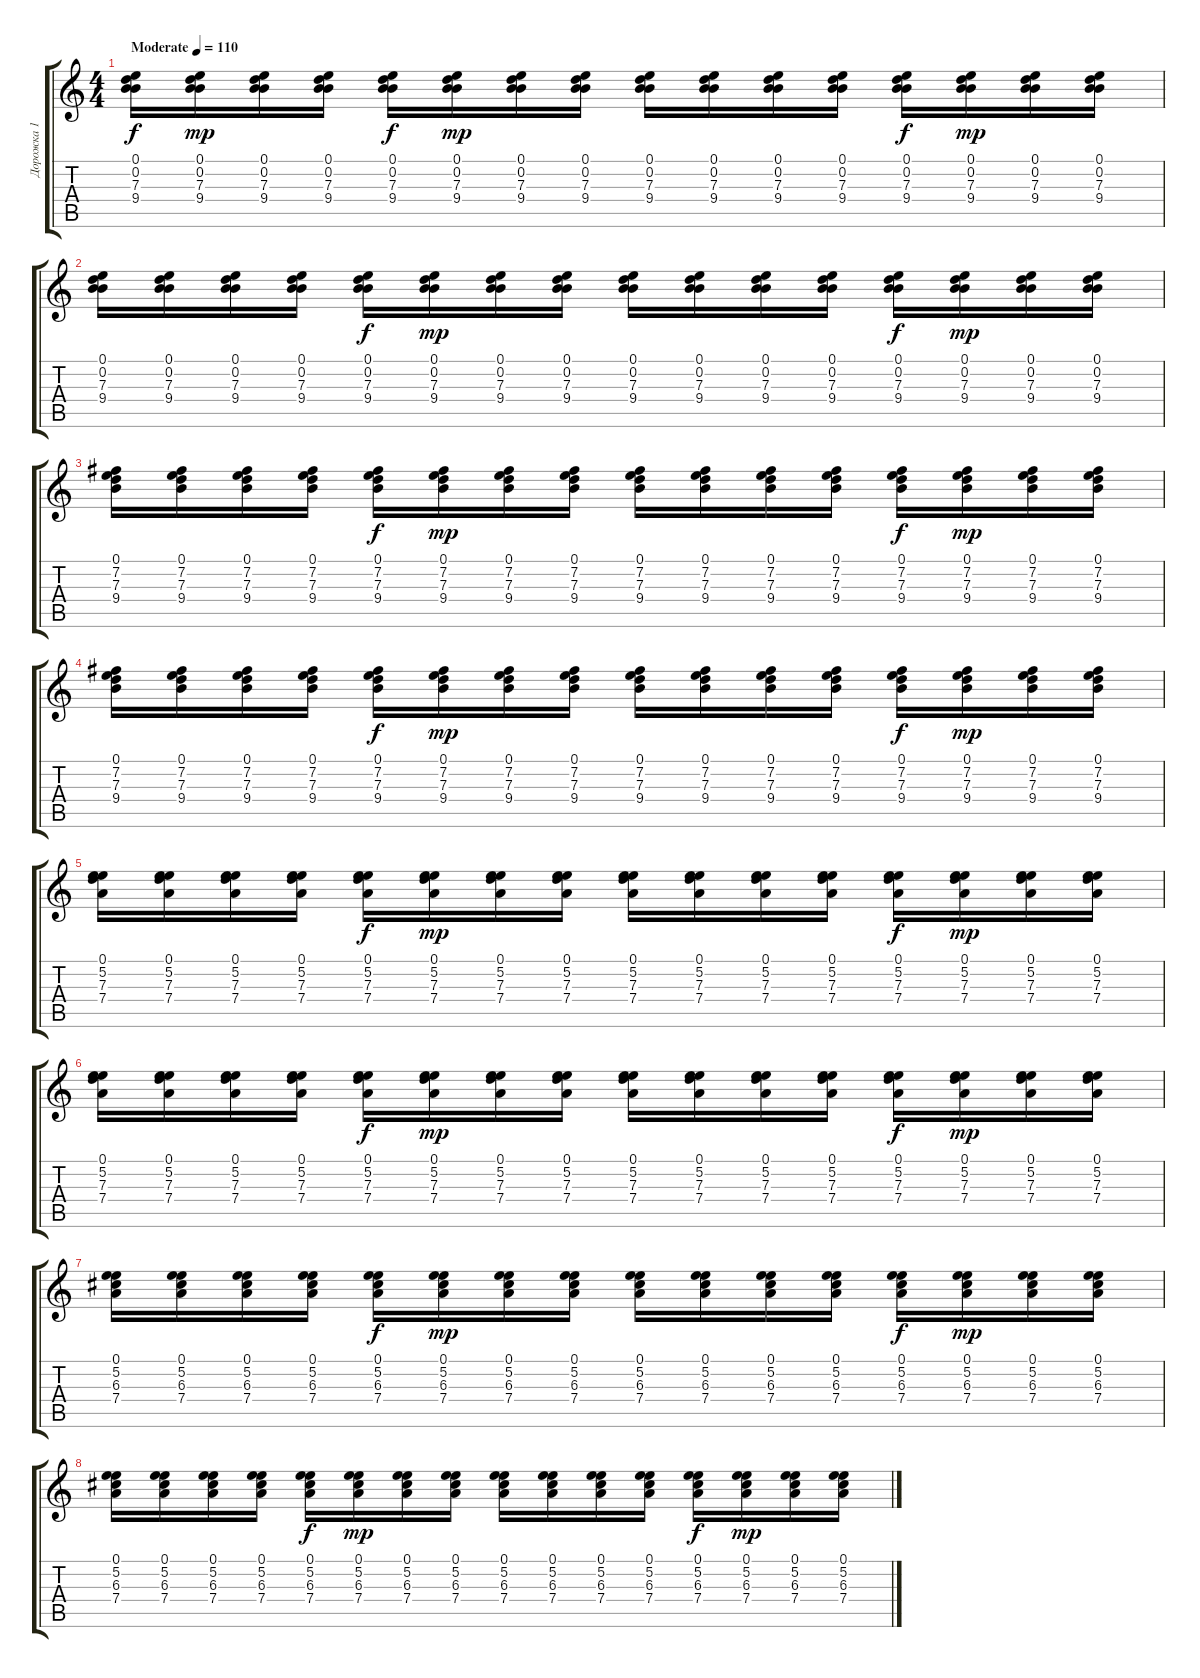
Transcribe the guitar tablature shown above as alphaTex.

\track ("Дорожка 1" "Дорожка 1") {instrument acousticguitarsteel}
\staff {score tabs}
\tuning (E4 B3 G3 D3 A2 E2) {hide}
\ts (4 4)
\tempo (110 "Moderate")
\clef g2
\ks c
(0.1 0.2 7.3 9.4).16{dy f instrument acousticguitarsteel} (0.1 0.2 7.3 9.4).16{dy mp} (0.1 0.2 7.3 9.4).16 (0.1 0.2 7.3 9.4).16 (0.1 0.2 7.3 9.4).16{dy f} (0.1 0.2 7.3 9.4).16{dy mp} (0.1 0.2 7.3 9.4).16 (0.1 0.2 7.3 9.4).16 (0.1 0.2 7.3 9.4).16 (0.1 0.2 7.3 9.4).16 (0.1 0.2 7.3 9.4).16 (0.1 0.2 7.3 9.4).16 (0.1 0.2 7.3 9.4).16{dy f} (0.1 0.2 7.3 9.4).16{dy mp} (0.1 0.2 7.3 9.4).16 (0.1 0.2 7.3 9.4).16 |
(0.1 0.2 7.3 9.4).16 (0.1 0.2 7.3 9.4).16 (0.1 0.2 7.3 9.4).16 (0.1 0.2 7.3 9.4).16 (0.1 0.2 7.3 9.4).16{dy f} (0.1 0.2 7.3 9.4).16{dy mp} (0.1 0.2 7.3 9.4).16 (0.1 0.2 7.3 9.4).16 (0.1 0.2 7.3 9.4).16 (0.1 0.2 7.3 9.4).16 (0.1 0.2 7.3 9.4).16 (0.1 0.2 7.3 9.4).16 (0.1 0.2 7.3 9.4).16{dy f} (0.1 0.2 7.3 9.4).16{dy mp} (0.1 0.2 7.3 9.4).16 (0.1 0.2 7.3 9.4).16 |
(0.1 7.2 7.3 9.4).16 (0.1 7.2 7.3 9.4).16 (0.1 7.2 7.3 9.4).16 (0.1 7.2 7.3 9.4).16 (0.1 7.2 7.3 9.4).16{dy f} (0.1 7.2 7.3 9.4).16{dy mp} (0.1 7.2 7.3 9.4).16 (0.1 7.2 7.3 9.4).16 (0.1 7.2 7.3 9.4).16 (0.1 7.2 7.3 9.4).16 (0.1 7.2 7.3 9.4).16 (0.1 7.2 7.3 9.4).16 (0.1 7.2 7.3 9.4).16{dy f} (0.1 7.2 7.3 9.4).16{dy mp} (0.1 7.2 7.3 9.4).16 (0.1 7.2 7.3 9.4).16 |
(0.1 7.2 7.3 9.4).16 (0.1 7.2 7.3 9.4).16 (0.1 7.2 7.3 9.4).16 (0.1 7.2 7.3 9.4).16 (0.1 7.2 7.3 9.4).16{dy f} (0.1 7.2 7.3 9.4).16{dy mp} (0.1 7.2 7.3 9.4).16 (0.1 7.2 7.3 9.4).16 (0.1 7.2 7.3 9.4).16 (0.1 7.2 7.3 9.4).16 (0.1 7.2 7.3 9.4).16 (0.1 7.2 7.3 9.4).16 (0.1 7.2 7.3 9.4).16{dy f} (0.1 7.2 7.3 9.4).16{dy mp} (0.1 7.2 7.3 9.4).16 (0.1 7.2 7.3 9.4).16 |
(0.1 5.2 7.3 7.4).16 (0.1 5.2 7.3 7.4).16 (0.1 5.2 7.3 7.4).16 (0.1 5.2 7.3 7.4).16 (0.1 5.2 7.3 7.4).16{dy f} (0.1 5.2 7.3 7.4).16{dy mp} (0.1 5.2 7.3 7.4).16 (0.1 5.2 7.3 7.4).16 (0.1 5.2 7.3 7.4).16 (0.1 5.2 7.3 7.4).16 (0.1 5.2 7.3 7.4).16 (0.1 5.2 7.3 7.4).16 (0.1 5.2 7.3 7.4).16{dy f} (0.1 5.2 7.3 7.4).16{dy mp} (0.1 5.2 7.3 7.4).16 (0.1 5.2 7.3 7.4).16 |
(0.1 5.2 7.3 7.4).16 (0.1 5.2 7.3 7.4).16 (0.1 5.2 7.3 7.4).16 (0.1 5.2 7.3 7.4).16 (0.1 5.2 7.3 7.4).16{dy f} (0.1 5.2 7.3 7.4).16{dy mp} (0.1 5.2 7.3 7.4).16 (0.1 5.2 7.3 7.4).16 (0.1 5.2 7.3 7.4).16 (0.1 5.2 7.3 7.4).16 (0.1 5.2 7.3 7.4).16 (0.1 5.2 7.3 7.4).16 (0.1 5.2 7.3 7.4).16{dy f} (0.1 5.2 7.3 7.4).16{dy mp} (0.1 5.2 7.3 7.4).16 (0.1 5.2 7.3 7.4).16 |
(0.1 5.2 6.3 7.4).16 (0.1 5.2 6.3 7.4).16 (0.1 5.2 6.3 7.4).16 (0.1 5.2 6.3 7.4).16 (0.1 5.2 6.3 7.4).16{dy f} (0.1 5.2 6.3 7.4).16{dy mp} (0.1 5.2 6.3 7.4).16 (0.1 5.2 6.3 7.4).16 (0.1 5.2 6.3 7.4).16 (0.1 5.2 6.3 7.4).16 (0.1 5.2 6.3 7.4).16 (0.1 5.2 6.3 7.4).16 (0.1 5.2 6.3 7.4).16{dy f} (0.1 5.2 6.3 7.4).16{dy mp} (0.1 5.2 6.3 7.4).16 (0.1 5.2 6.3 7.4).16 |
(0.1 5.2 6.3 7.4).16 (0.1 5.2 6.3 7.4).16 (0.1 5.2 6.3 7.4).16 (0.1 5.2 6.3 7.4).16 (0.1 5.2 6.3 7.4).16{dy f} (0.1 5.2 6.3 7.4).16{dy mp} (0.1 5.2 6.3 7.4).16 (0.1 5.2 6.3 7.4).16 (0.1 5.2 6.3 7.4).16 (0.1 5.2 6.3 7.4).16 (0.1 5.2 6.3 7.4).16 (0.1 5.2 6.3 7.4).16 (0.1 5.2 6.3 7.4).16{dy f} (0.1 5.2 6.3 7.4).16{dy mp} (0.1 5.2 6.3 7.4).16 (0.1 5.2 6.3 7.4).16
